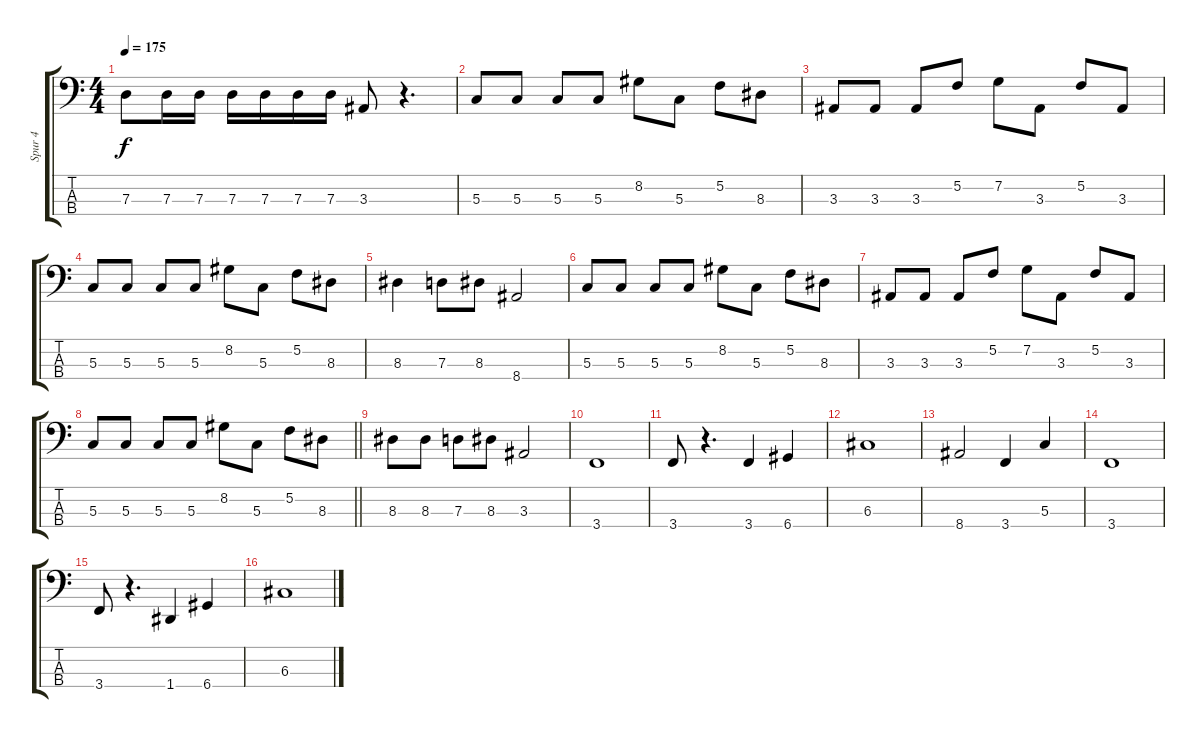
\track ("Spur 4" "Spur 4") {instrument electricbasspick}
\staff {score tabs}
\tuning (F2 C2 G1 D1) {hide}
\ts (4 4)
\tempo 175
\clef f4
\ks c
7.3.8{dy f} 7.3.16 7.3.16 7.3.16 7.3.16 7.3.16 7.3.16 3.3.8 r.4{d} |
5.3.8 5.3.8 5.3.8 5.3.8 8.2.8 5.3.8 5.2.8 8.3.8 |
3.3.8 3.3.8 3.3.8 5.2.8 7.2.8 3.3.8 5.2.8 3.3.8 |
5.3.8 5.3.8 5.3.8 5.3.8 8.2.8 5.3.8 5.2.8 8.3.8 |
8.3.4 7.3.8 8.3.8 8.4.2 |
5.3.8 5.3.8 5.3.8 5.3.8 8.2.8 5.3.8 5.2.8 8.3.8 |
3.3.8 3.3.8 3.3.8 5.2.8 7.2.8 3.3.8 5.2.8 3.3.8 |
\barLineRight lightlight
5.3.8 5.3.8 5.3.8 5.3.8 8.2.8 5.3.8 5.2.8 8.3.8 |
8.3.8 8.3.8 7.3.8 8.3.8 3.3.2 |
3.4.1 |
3.4.8 r.4{d} 3.4.4 6.4.4 |
6.3.1 |
8.4.2 3.4.4 5.3.4 |
3.4.1 |
3.4.8 r.4{d} 1.4.4 6.4.4 |
6.3.1
